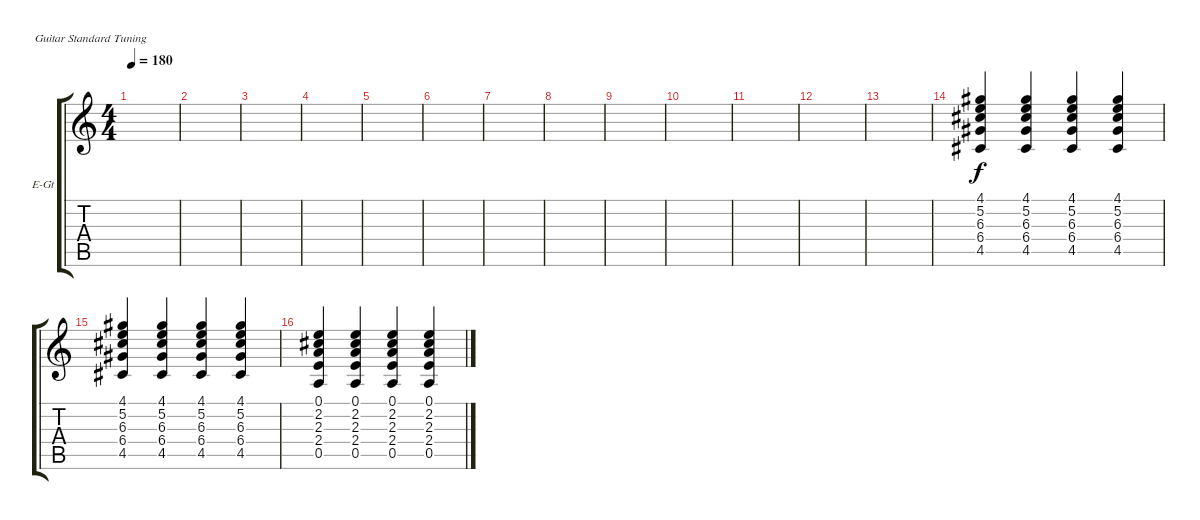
\defaultSystemsLayout 4
\bracketExtendMode groupsimilarinstruments
\firstSystemTrackNameOrientation horizontal
\otherSystemsTrackNameOrientation horizontal
\track ("Electric Guitar" "E-Gt") {instrument overdrivenguitar}
\staff {score tabs}
\tuning (E4 B3 G3 D3 A2 E2)
\ts (4 4)
\tempo 180
\clef g2
\scale
0.333333
\ks c
|
\scale
0.333333 |
\scale
0.333333 |
\scale
0.333333 |
\scale
0.333333 |
\scale
0.333333 |
\scale
0.333333 |
\scale
0.333333 |
\scale
0.333333 |
\scale
0.333333 |
\scale
0.333333 |
\scale
0.333333 |
\scale
0.333333 |
(4.1 5.2 6.3 6.4 4.5).4 (4.1 5.2 6.3 6.4 4.5).4 (4.1 5.2 6.3 6.4 4.5).4 (4.1 5.2 6.3 6.4 4.5).4 |
\scale
0.333333 (4.1 5.2 6.3 6.4 4.5).4 (4.1 5.2 6.3 6.4 4.5).4 (4.1 5.2 6.3 6.4 4.5).4 (4.1 5.2 6.3 6.4 4.5).4 |
(2.2 2.3 2.4 0.5 0.1).4 (2.2 2.3 2.4 0.5 0.1).4 (2.2 2.3 2.4 0.5 0.1).4 (2.2 2.3 2.4 0.5 0.1).4
